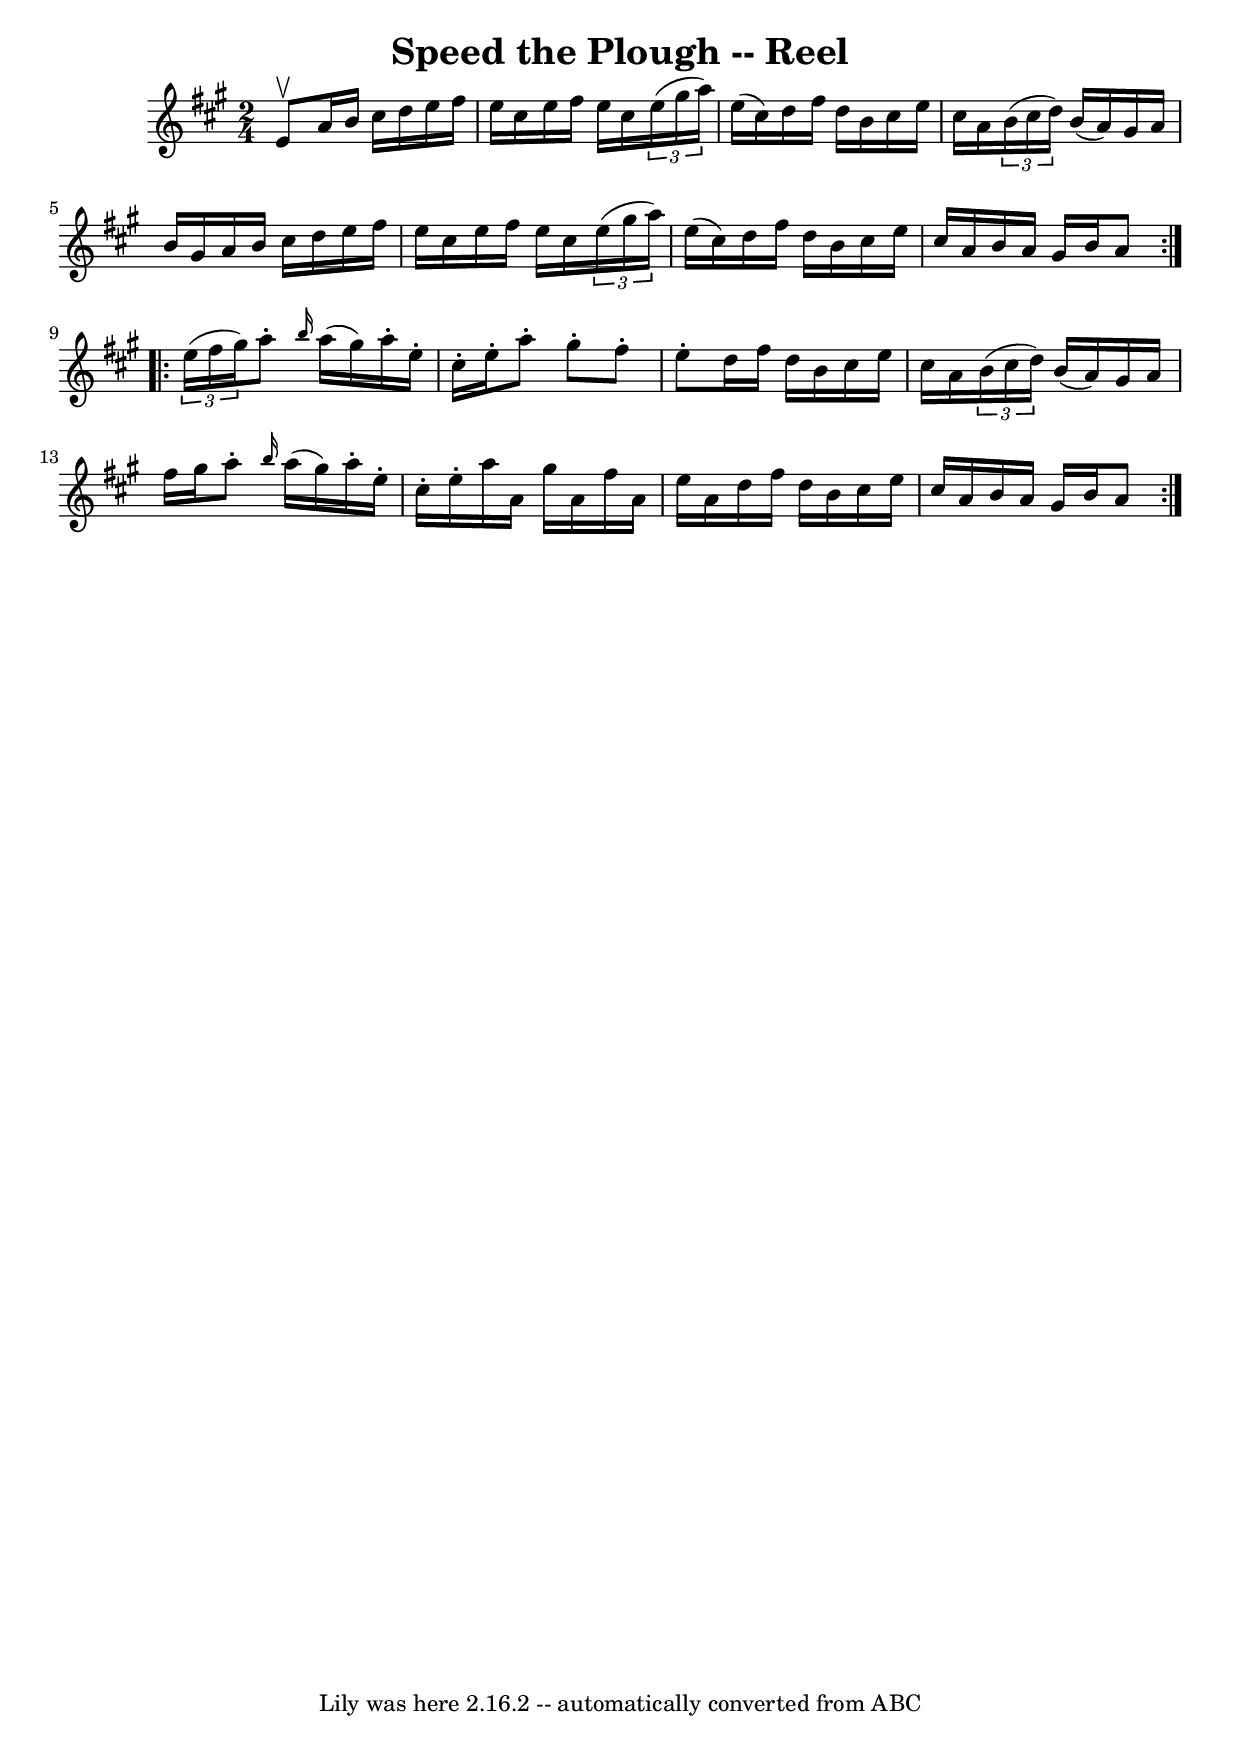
\version "2.16.2"
\include "Mammoth.ily"
\header {
  %% book = "Ryan's Mammoth Collection"
  crossRefNumber = "1"
  footnotes = "\\\\161"
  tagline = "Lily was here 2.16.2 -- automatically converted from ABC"
  title = "Speed the Plough -- Reel"

}
voicedefault =  {



  \repeat volta 2 {

    \time 2/4 
    \key a \major
    e'8^\upbow |
    a'16 b'16 cis''16    
    d''16 e''16 fis''16 e''16 cis''16    |
    e''16 fis''16    
    e''16 cis''16    \times 2/3 { e''16 (gis''16 a''16) 
				} e''16 (
    cis''16)   |
    d''16 fis''16 d''16 b'16 cis''16 e''16  
    cis''16 a'16    |
    \times 2/3 { b'16 (cis''16 d''16) 
	       }  
    b'16 (a'16) gis'16 a'16 b'16 gis'16    |
    a'16    
    b'16 cis''16 d''16 e''16 fis''16 e''16 cis''16    |
    
    e''16 fis''16 e''16 cis''16    \times 2/3 { e''16 (gis''16    
						a''16) 
					      } e''16 (cis''16)   |
    d''16 fis''16 d''16    
    b'16 cis''16 e''16 cis''16 a'16    |
    b'16 a'16    
    gis'16 b'16 a'8  
  } 
  \repeat volta 2 {
    \times 2/3 { e''16 (fis''16 
		 gis''16) 
	       } |
    a''8 -. \grace { b''16  
		   } a''16 (gis''16  
    -) a''16 -. e''16 -. cis''16 -. e''16 -.   |
    a''8 -. gis''8 
    -. fis''8 -. e''8 -.   |
    d''16 fis''16 d''16 b'16    
    cis''16 e''16 cis''16 a'16    |
    \times 2/3 { b'16 (
		 cis''16 d''16) 
	       } b'16 (a'16) gis'16 a'16 fis''16    
    gis''16    |
    a''8 -. \grace { b''16  
		   } a''16 (gis''16)   
    a''16 -. e''16 -. cis''16 -. e''16 -.   |
    a''16 a'16    
    gis''16 a'16 fis''16 a'16 e''16 a'16    |
    d''16    
    fis''16 d''16 b'16 cis''16 e''16 cis''16 a'16    |
    
    b'16 a'16 gis'16 b'16 a'8  
  }   

}

\score{
  <<

    \context Staff="default"
    {
      \voicedefault 
      
    }

  >>
  \layout {
    
  }
  \midi {
  }

}
